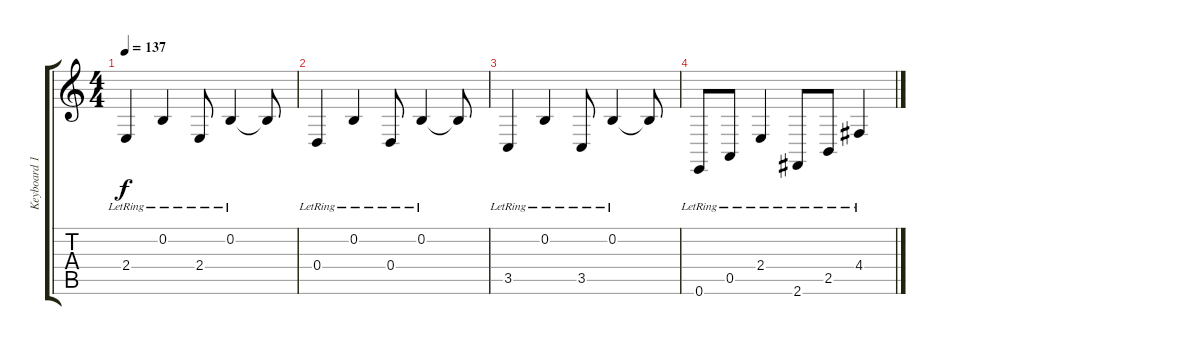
\track ("Keyboard 1" "Keyboard 1") {instrument brightacousticpiano}
\staff {score tabs}
\tuning (E4 B3 G3 D3 A2 E2) {hide}
\ts (4 4)
\tempo 137
\clef g2
\ks c
2.4{lr}.4{dy f} 0.2{lr}.4 2.4{lr}.8 0.2{lr}.4 0.2{t}.8 |
0.4{lr}.4 0.2{lr}.4 0.4{lr}.8 0.2{lr}.4 0.2{t}.8 |
3.5{lr}.4 0.2{lr}.4 3.5{lr}.8 0.2{lr}.4 0.2{t}.8 |
0.6{lr}.8 0.5{lr}.8 2.4{lr}.4 2.6{lr}.8 2.5{lr}.8 4.4{lr}.4
